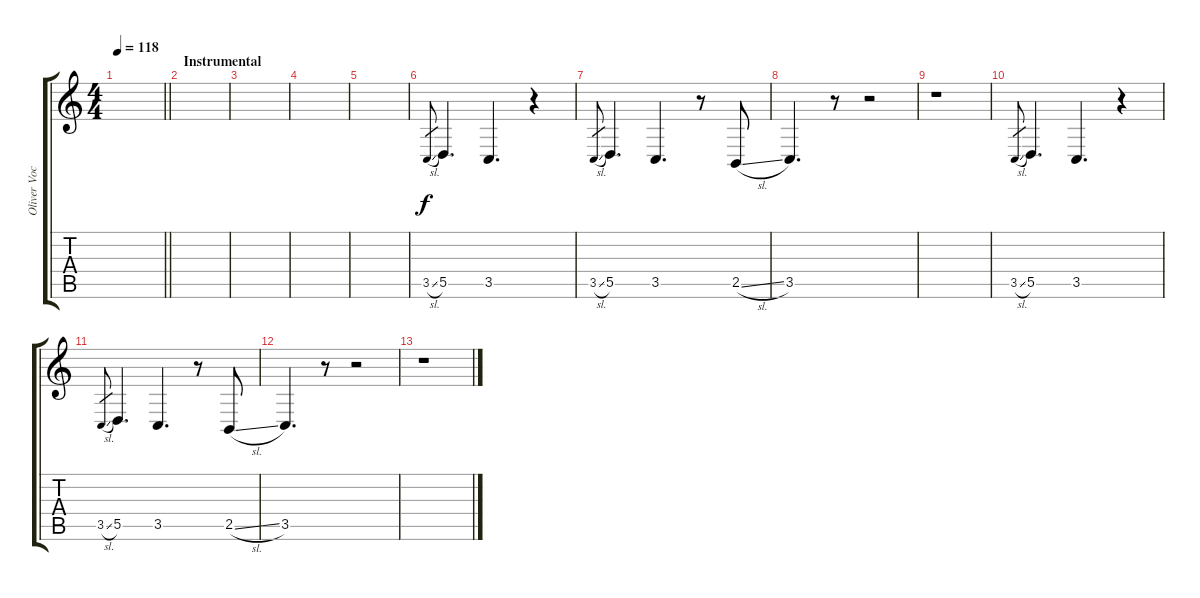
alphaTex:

\track ("Oliver Vocals" "Oliver Voc") {instrument lead6voice}
\staff {score tabs}
\tuning (E4 B3 G3 D3 A2 E2) {hide}
\ts (4 4)
\tempo 118
\clef g2
\barLineRight lightlight
\ks c
|
\section ("" "Instrumental")
|
|
|
|
3.5{sl}.8{gr} 5.5.4{d} 3.5.4{d} r.4 |
3.5{sl}.8{gr} 5.5.4{d} 3.5.4{d} r.8 2.5{sl}.8 |
3.5.4{d} r.8 r.2 |
r.1 |
3.5{sl}.8{gr} 5.5.4{d} 3.5.4{d} r.4 |
3.5{sl}.8{gr} 5.5.4{d} 3.5.4{d} r.8 2.5{sl}.8 |
3.5.4{d} r.8 r.2 |
r.1
